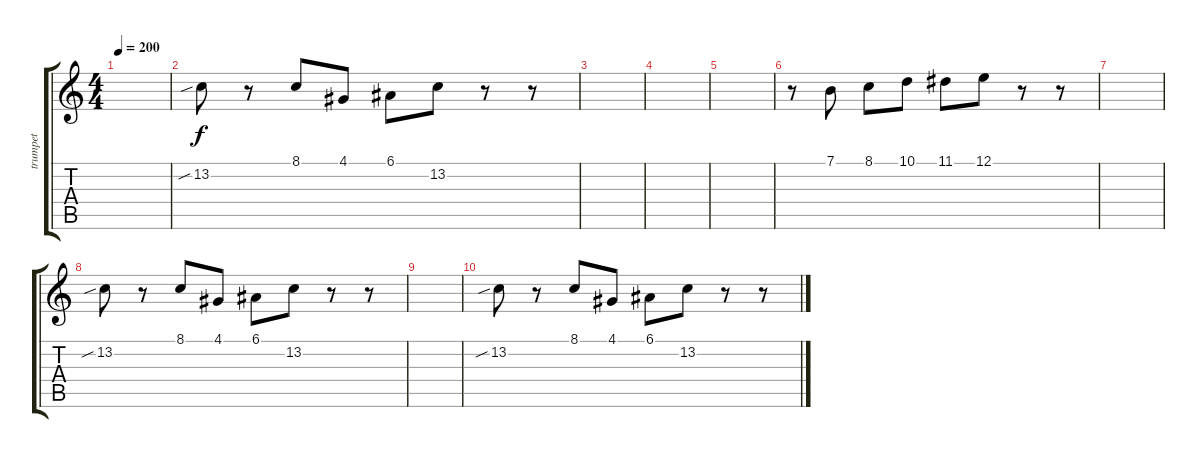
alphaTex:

\track ("trumpet" "trumpet") {instrument trumpet}
\staff {score tabs}
\tuning (E4 B3 G3 D3 A2 E2) {hide}
\ts (4 4)
\tempo 200
\clef g2
\ks c
|
13.2{sib}.8 r.8 8.1.8 4.1.8 6.1.8 13.2.8 r.8 r.8 |
|
|
|
r.8 7.1.8 8.1.8 10.1.8 11.1.8 12.1.8 r.8 r.8 |
|
13.2{sib}.8 r.8 8.1.8 4.1.8 6.1.8 13.2.8 r.8 r.8 |
|
13.2{sib}.8 r.8 8.1.8 4.1.8 6.1.8 13.2.8 r.8 r.8
